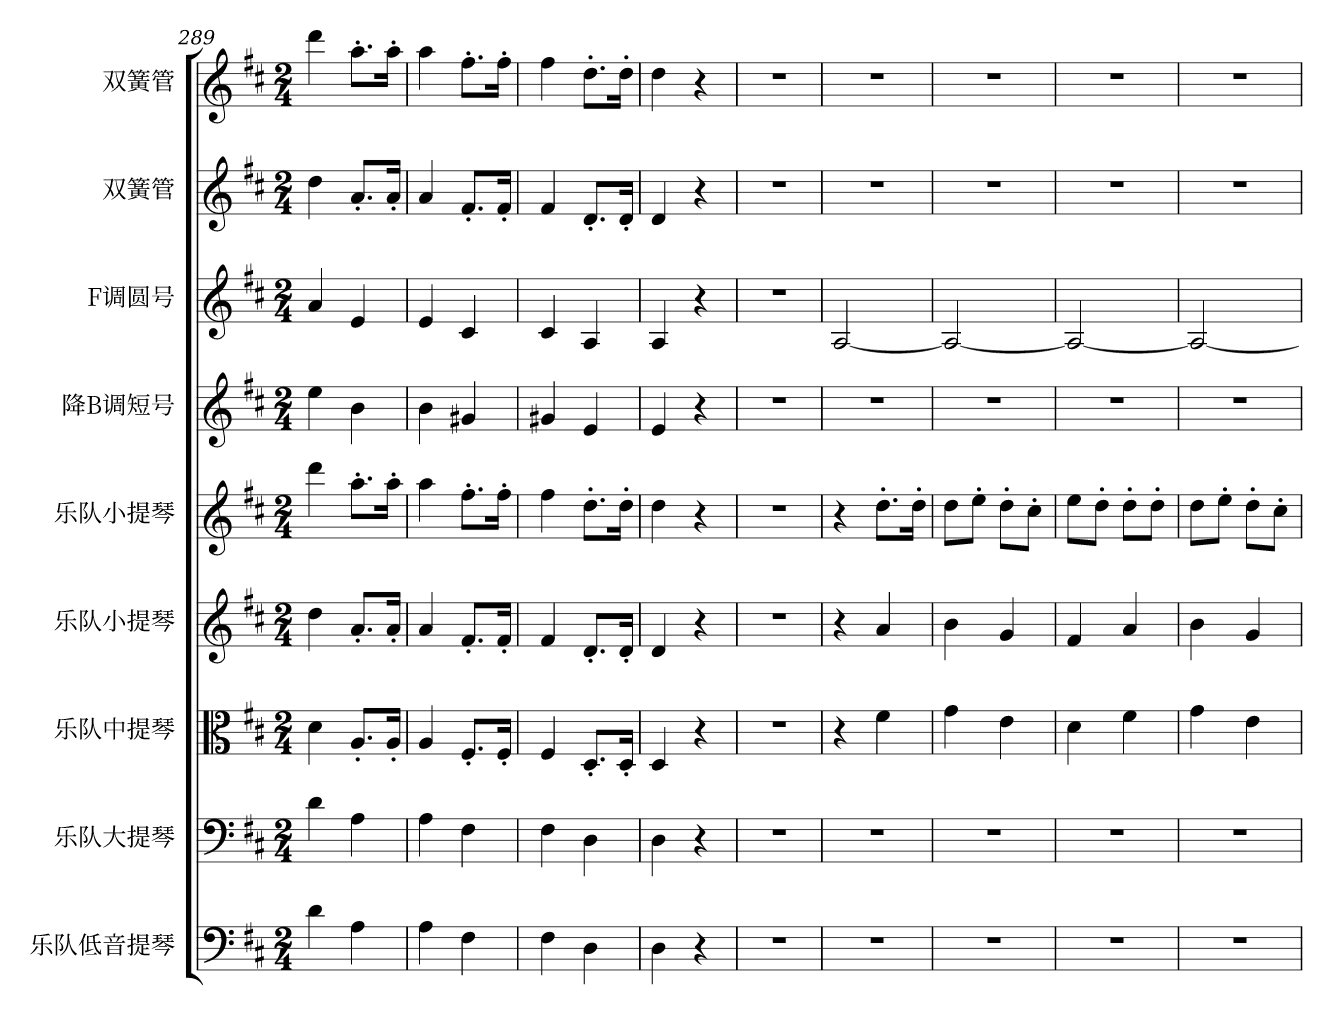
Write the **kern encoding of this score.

**kern	**kern	**kern	**kern	**kern	**kern	**kern	**kern	**kern
*part9	*part8	*part7	*part6	*part5	*part4	*part3	*part2	*part1
*staff9	*staff8	*staff7	*staff6	*staff5	*staff4	*staff3	*staff2	*staff1
*I"乐队低音提琴	*I"乐队大提琴	*I"乐队中提琴	*I"乐队小提琴	*I"乐队小提琴	*I"降B调短号	*I"F调圆号	*I"双簧管	*I"双簧管
*clefF4	*clefF4	*clefC3	*clefG2	*clefG2	*clefG2	*clefG2	*clefG2	*clefG2
*ITrd7c12	*	*	*	*	*ITrd1c2	*ITrd4c7	*	*
*k[f#c#]	*k[f#c#]	*k[f#c#]	*k[f#c#]	*k[f#c#]	*k[]	*k[f#]	*k[f#c#]	*k[f#c#]
*M2/4	*M2/4	*M2/4	*M2/4	*M2/4	*M2/4	*M2/4	*M2/4	*M2/4
=289	=289	=289	=289	=289	=289	=289	=289	=289
4D\	4d\	4d\	4dd\	4ddd\	4dd\	4d/	4dd\	4ddd\
4AA\	4A\	8.A'/L	8.a'/L	8.aa'\L	4a\	4A/	8.a'/L	8.aa'\L
.	.	16A'/Jk	16a'/Jk	16aa'\Jk	.	.	16a'/Jk	16aa'\Jk
!!LO:PB:g=z
=290	=290	=290	=290	=290	=290	=290	=290	=290
4AA\	4A\	4A/	4a/	4aa\	4a\	4A/	4a/	4aa\
4FF#\	4F#\	8.F#'/L	8.f#'/L	8.ff#'\L	4f#X/	4F#/	8.f#'/L	8.ff#'\L
.	.	16F#'/Jk	16f#'/Jk	16ff#'\Jk	.	.	16f#'/Jk	16ff#'\Jk
=291	=291	=291	=291	=291	=291	=291	=291	=291
4FF#\	4F#\	4F#/	4f#/	4ff#\	4f#X/	4F#/	4f#/	4ff#\
4DD\	4D\	8.D'/L	8.d'/L	8.dd'\L	4d/	4D/	8.d'/L	8.dd'\L
.	.	16D'/Jk	16d'/Jk	16dd'\Jk	.	.	16d'/Jk	16dd'\Jk
=292	=292	=292	=292	=292	=292	=292	=292	=292
4DD\	4D\	4D/	4d/	4dd\	4d/	4D/	4d/	4dd\
4r	4r	4r	4r	4r	4r	4r	4r	4r
=293	=293	=293	=293	=293	=293	=293	=293	=293
*	*	*	*	*	*	*	*	*MM96
2r	2r	2r	2r	2r	2r	2r	2r	2r
=294	=294	=294	=294	=294	=294	=294	=294	=294
*	*	*	*	*	*	*	*	*MM170
2r	2r	4r	4r	4r	2r	[2D/	2r	2r
.	.	4f#\	4a/	8.dd'\L	.	.	.	.
.	.	.	.	16dd'\Jk	.	.	.	.
=295	=295	=295	=295	=295	=295	=295	=295	=295
2r	2r	4g\	4b\	8dd\L	2r	2D/_	2r	2r
.	.	.	.	8ee'\J	.	.	.	.
.	.	4e\	4g/	8dd'\L	.	.	.	.
.	.	.	.	8cc#'\J	.	.	.	.
=296	=296	=296	=296	=296	=296	=296	=296	=296
2r	2r	4d\	4f#/	8ee\L	2r	2D/_	2r	2r
.	.	.	.	8dd'\J	.	.	.	.
.	.	4f#\	4a/	8dd'\L	.	.	.	.
.	.	.	.	8dd'\J	.	.	.	.
=297	=297	=297	=297	=297	=297	=297	=297	=297
2r	2r	4g\	4b\	8dd\L	2r	2D/_	2r	2r
.	.	.	.	8ee'\J	.	.	.	.
.	.	4e\	4g/	8dd'\L	.	.	.	.
.	.	.	.	8cc#'\J	.	.	.	.
=	=	=	=	=	=	=	=	=
*-	*-	*-	*-	*-	*-	*-	*-	*-
